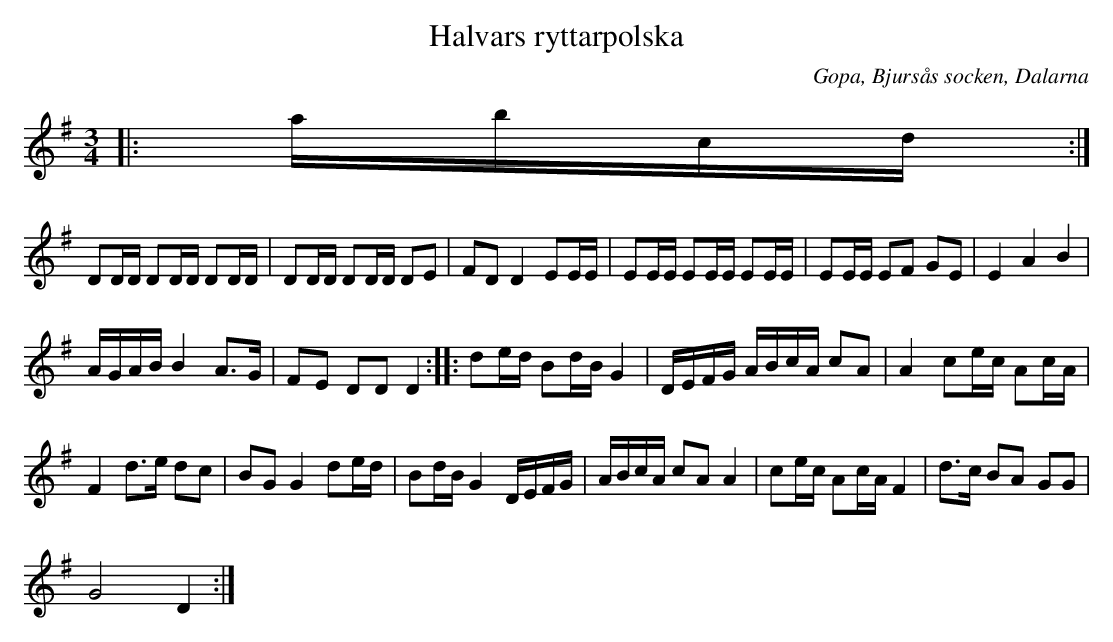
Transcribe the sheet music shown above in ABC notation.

X:1
T:Halvars ryttarpolska
O:Gopa, Bjursås socken, Dalarna
L:1/16
M:3/4
K:G
|: abcd :|
 D2DD D2DD D2DD | D2DD D2DD D2E2 | F2D2 D4 E2EE | E2EE E2EE E2EE | E2EE E2F2 G2E2 |$ E4 A4 B4 | %6
 AGAB B4 A2>G2 | F2E2 D2D2 D4 ::[K:G] d2ed B2dB G4 | DEFG ABcA c2A2 | A4 c2ec A2cA | %11
 F4 d2>e2 d2c2 | B2G2 G4 d2ed | B2dB G4 DEFG | ABcA c2A2 A4 | c2ec A2cA F4 | d2>c2 B2A2 G2G2 | %17
 G8 D4 :| %18
